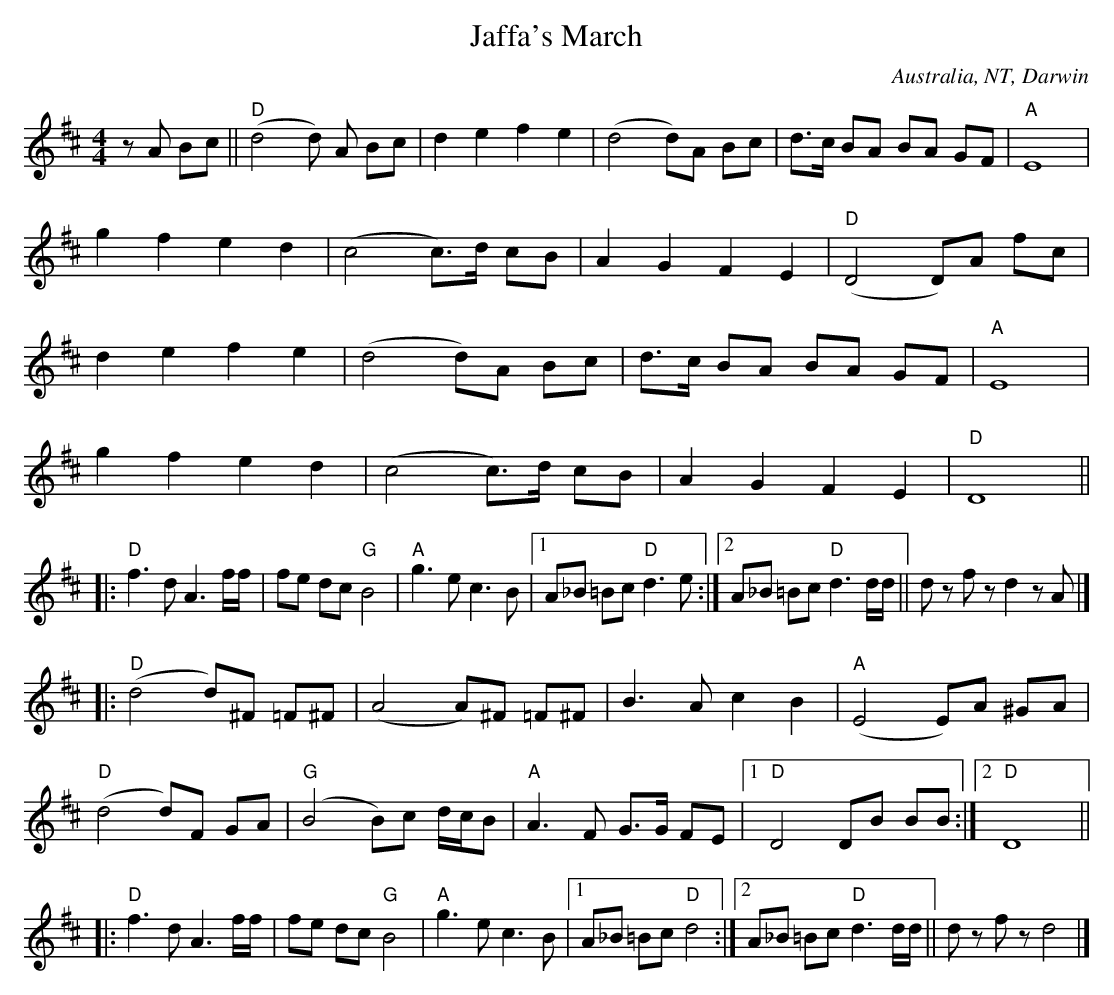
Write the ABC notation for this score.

X:1
T:Jaffa's March
O:Australia, NT, Darwin
M:4/4
L:1/8
K:D
zA Bc|| "D"(d4d) A Bc |d2 e2 f2 e2 | (d4d)A Bc |d>c BA BA GF |"A" E8 |
g2 f2 e2 d2 | (c4c)>d cB | A2 G2 F2 E2 |"D" (D4 D)A fc |
d2 e2 f2 e2 | (d4 d)A Bc |d>c BA BA GF |"A" E8 |
g2 f2 e2 d2 | (c4c)>d cB | A2 G2 F2 E2 |"D" D8 ||
|:"D"f3 d A3 f/f/ | fe dc "G"B4 |"A" g3 e c3 B |1 A_B =Bc "D"d3 e :|2 A_B =Bc "D"d3 d/d/ || dz fz d2z A |]
|:"D"(d4d)^F =F^F | (A4A)^F =F^F | B3 A c2 B2 | "A"(E4 E)A ^GA |
"D"(d4d)F GA | "G"(B4B)c d/c/B |"A" A3 F G>G FE |1"D"D4DB BB:|2 "D"D8 ||
|:"D"f3 d A3 f/f/ | fe dc "G"B4 | "A"g3 e c3 B |1 A_B =Bc "D"d4 :|2 A_B =Bc "D"d3 d/d/ || dz fz d4 |]
